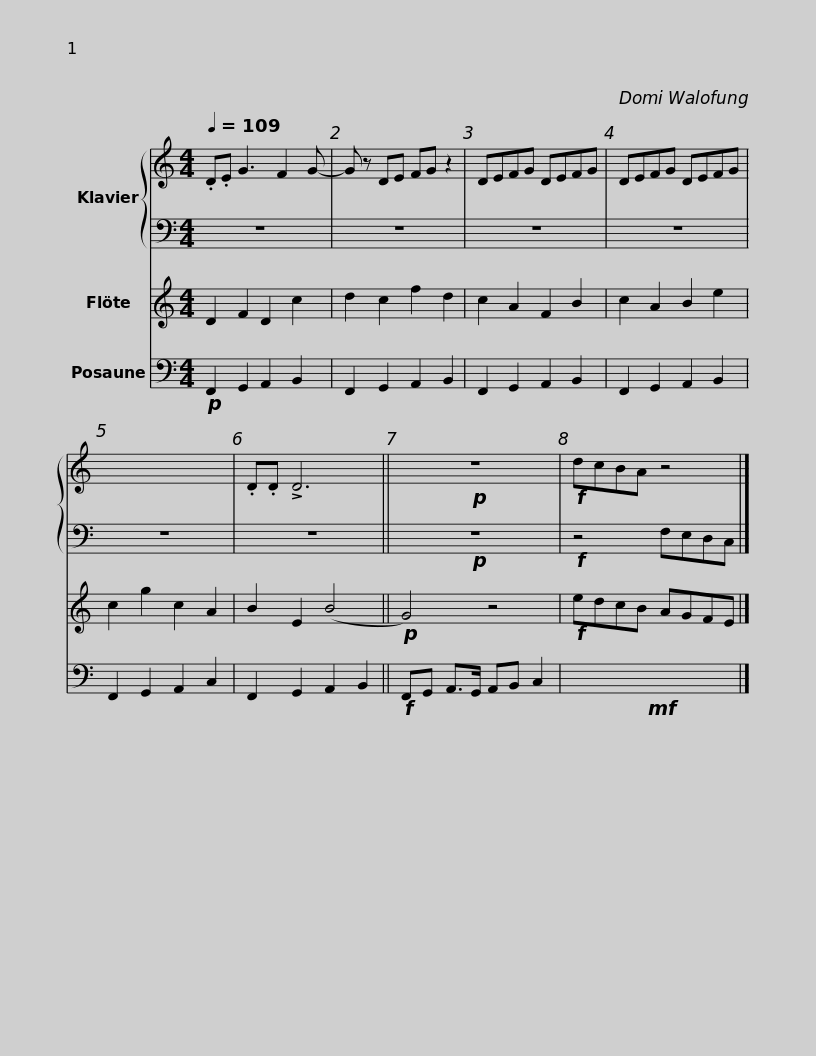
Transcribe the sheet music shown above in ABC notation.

X:1
%%score { 1 | 2 } 3 4
L:1/8
Q:1/4=109
M:4/4
I:linebreak $
K:C
V:1 treble
V:2 bass
V:3 treble
V:4 bass
V:1
 .D.E G3 F2 G- | G z DE FG z2 | DEFG DEFG | DEFG DEFG | x8 | %5
 .D.D !>!D6 ||$!p! z8 |!f! dcBA z4 |] %8
V:2
 z8 | z8 | z8 | z8 | z8 | %5
 z8 ||$!p! z8 |!f! z4 F,E,D,C, |] %8
V:3
 D2 F2 D2 c2 | d2 c2 f2 d2 | c2 A2 F2 B2 | c2 A2 B2 e2 | c2 g2 c2 A2 | %5
 B2 E2 (B4 ||$!p! G4) z4 |!f! edcB AGFE |] %8
V:4
!p! F,,2 G,,2 A,,2 B,,2 | F,,2 G,,2 A,,2 B,,2 | F,,2 G,,2 A,,2 B,,2 | F,,2 G,,2 A,,2 B,,2 | F,,2 G,,2 A,,2 C,2 | %5
 F,,2 G,,2 A,,2 B,,2 ||$!f! F,,G,, A,,>G,, A,,B,, C,2 |!mf! x8 |] %8
